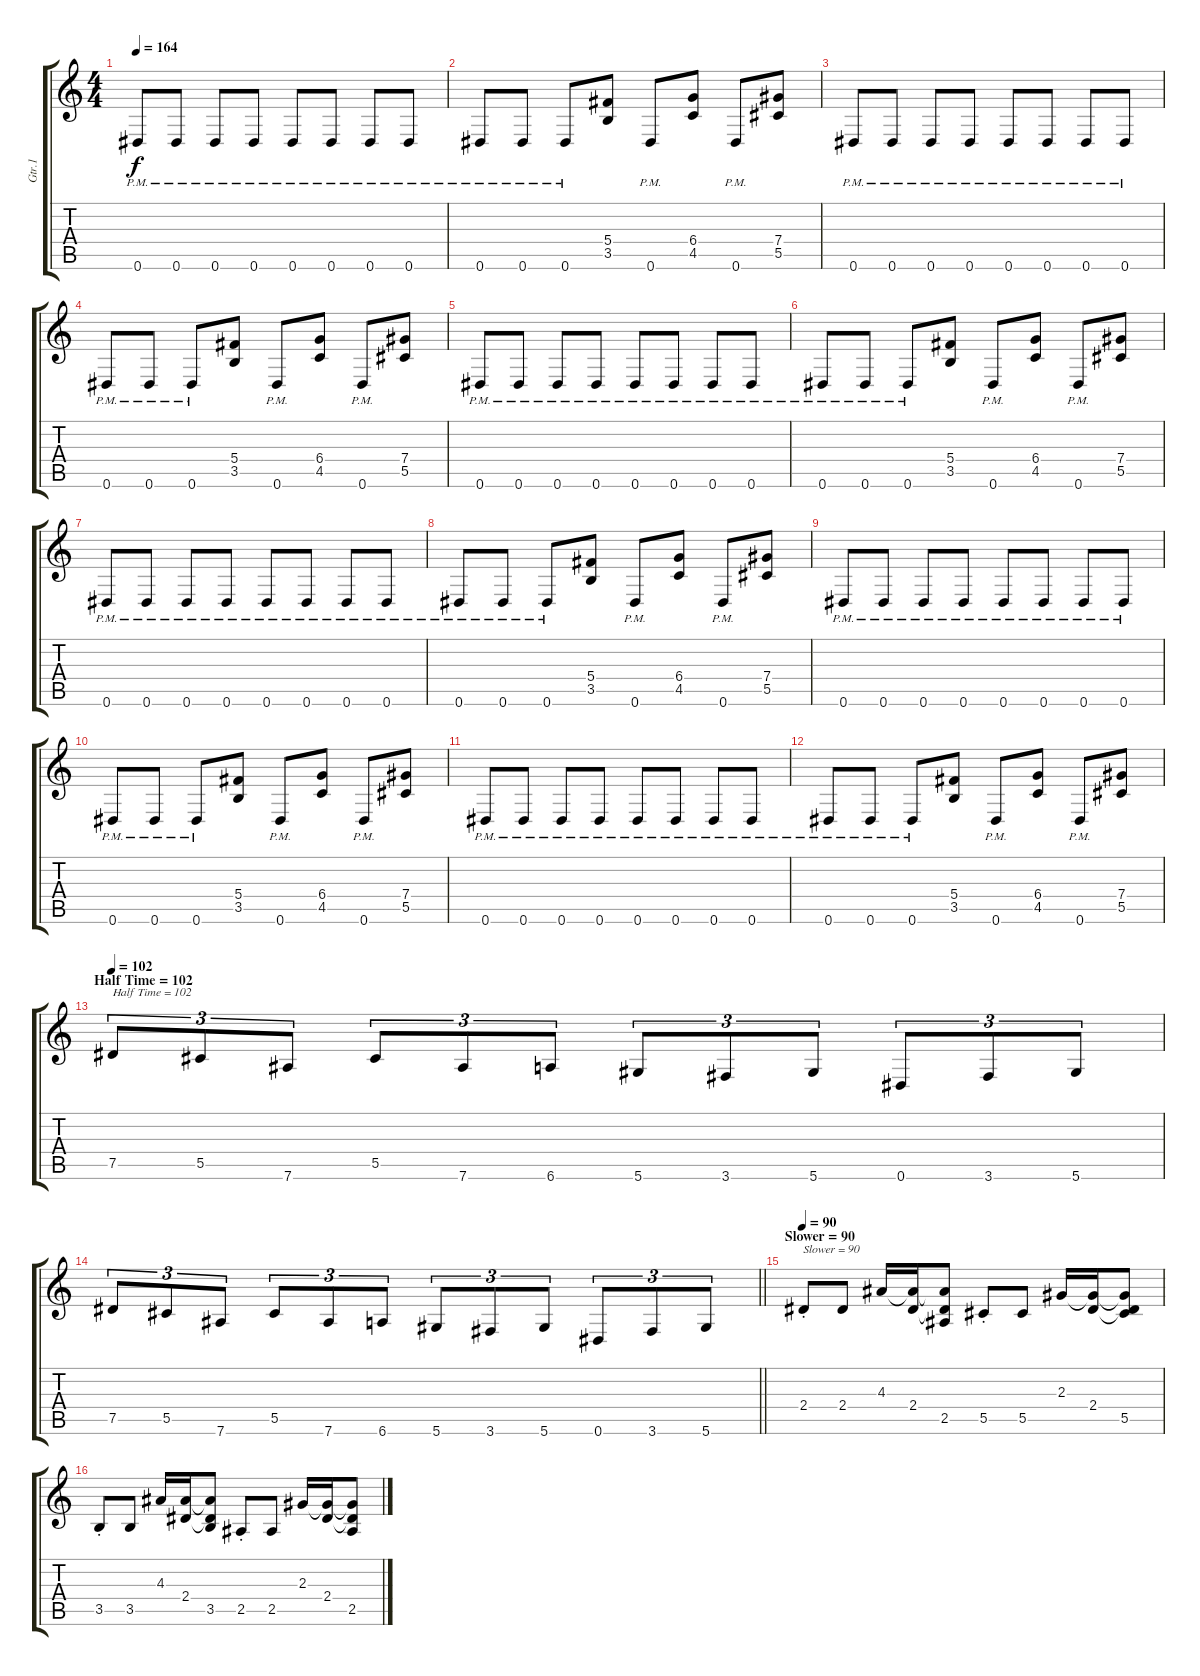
\track ("Gtr.1" "Gtr.1") {instrument distortionguitar}
\staff {score tabs}
\tuning (Eb4 Bb3 Gb3 Db3 Ab2 Eb2) {hide}
\ts (4 4)
\tempo 164
\clef g2
\ks c
0.6{pm}.8{dy f} 0.6{pm}.8 0.6{pm}.8 0.6{pm}.8 0.6{pm}.8 0.6{pm}.8 0.6{pm}.8 0.6{pm}.8 |
0.6{pm}.8 0.6{pm}.8 0.6{pm}.8 (5.4 3.5).8 0.6{pm}.8 (6.4 4.5).8 0.6{pm}.8 (7.4 5.5).8 |
0.6{pm}.8 0.6{pm}.8 0.6{pm}.8 0.6{pm}.8 0.6{pm}.8 0.6{pm}.8 0.6{pm}.8 0.6{pm}.8 |
0.6{pm}.8 0.6{pm}.8 0.6{pm}.8 (5.4 3.5).8 0.6{pm}.8 (6.4 4.5).8 0.6{pm}.8 (7.4 5.5).8 |
0.6{pm}.8 0.6{pm}.8 0.6{pm}.8 0.6{pm}.8 0.6{pm}.8 0.6{pm}.8 0.6{pm}.8 0.6{pm}.8 |
0.6{pm}.8 0.6{pm}.8 0.6{pm}.8 (5.4 3.5).8 0.6{pm}.8 (6.4 4.5).8 0.6{pm}.8 (7.4 5.5).8 |
0.6{pm}.8 0.6{pm}.8 0.6{pm}.8 0.6{pm}.8 0.6{pm}.8 0.6{pm}.8 0.6{pm}.8 0.6{pm}.8 |
0.6{pm}.8 0.6{pm}.8 0.6{pm}.8 (5.4 3.5).8 0.6{pm}.8 (6.4 4.5).8 0.6{pm}.8 (7.4 5.5).8 |
0.6{pm}.8 0.6{pm}.8 0.6{pm}.8 0.6{pm}.8 0.6{pm}.8 0.6{pm}.8 0.6{pm}.8 0.6{pm}.8 |
0.6{pm}.8 0.6{pm}.8 0.6{pm}.8 (5.4 3.5).8 0.6{pm}.8 (6.4 4.5).8 0.6{pm}.8 (7.4 5.5).8 |
0.6{pm}.8 0.6{pm}.8 0.6{pm}.8 0.6{pm}.8 0.6{pm}.8 0.6{pm}.8 0.6{pm}.8 0.6{pm}.8 |
0.6{pm}.8 0.6{pm}.8 0.6{pm}.8 (5.4 3.5).8 0.6{pm}.8 (6.4 4.5).8 0.6{pm}.8 (7.4 5.5).8 |
\section ("" "Half Time = 102")
\tempo 102
7.5.8{tu (3 2) txt "Half Time = 102"} 5.5.8{tu (3 2)} 7.6.8{tu (3 2)} 5.5.8{tu (3 2)} 7.6.8{tu (3 2)} 6.6.8{tu (3 2)} 5.6.8{tu (3 2)} 3.6.8{tu (3 2)} 5.6.8{tu (3 2)} 0.6.8{tu (3 2)} 3.6.8{tu (3 2)} 5.6.8{tu (3 2)} |
\barLineRight lightlight
7.5.8{tu (3 2)} 5.5.8{tu (3 2)} 7.6.8{tu (3 2)} 5.5.8{tu (3 2)} 7.6.8{tu (3 2)} 6.6.8{tu (3 2)} 5.6.8{tu (3 2)} 3.6.8{tu (3 2)} 5.6.8{tu (3 2)} 0.6.8{tu (3 2)} 3.6.8{tu (3 2)} 5.6.8{tu (3 2)} |
\section ("" "Slower = 90")
\tempo 90
2.4{st}.8{txt "Slower = 90"} 2.4.8 4.3.16 (4.3{t} 2.4).16 (4.3{t} 2.4{t} 2.5).8 5.5{st}.8 5.5.8 2.3.16 (2.3{t} 2.4).16 (2.3{t} 2.4{t} 5.5).8 |
3.5{st}.8 3.5.8 4.3.16 (4.3{t} 2.4).16 (4.3{t} 2.4{t} 3.5).8 2.5{st}.8 2.5.8 2.3.16 (2.3{t} 2.4).16 (2.3{t} 2.4{t} 2.5).8
